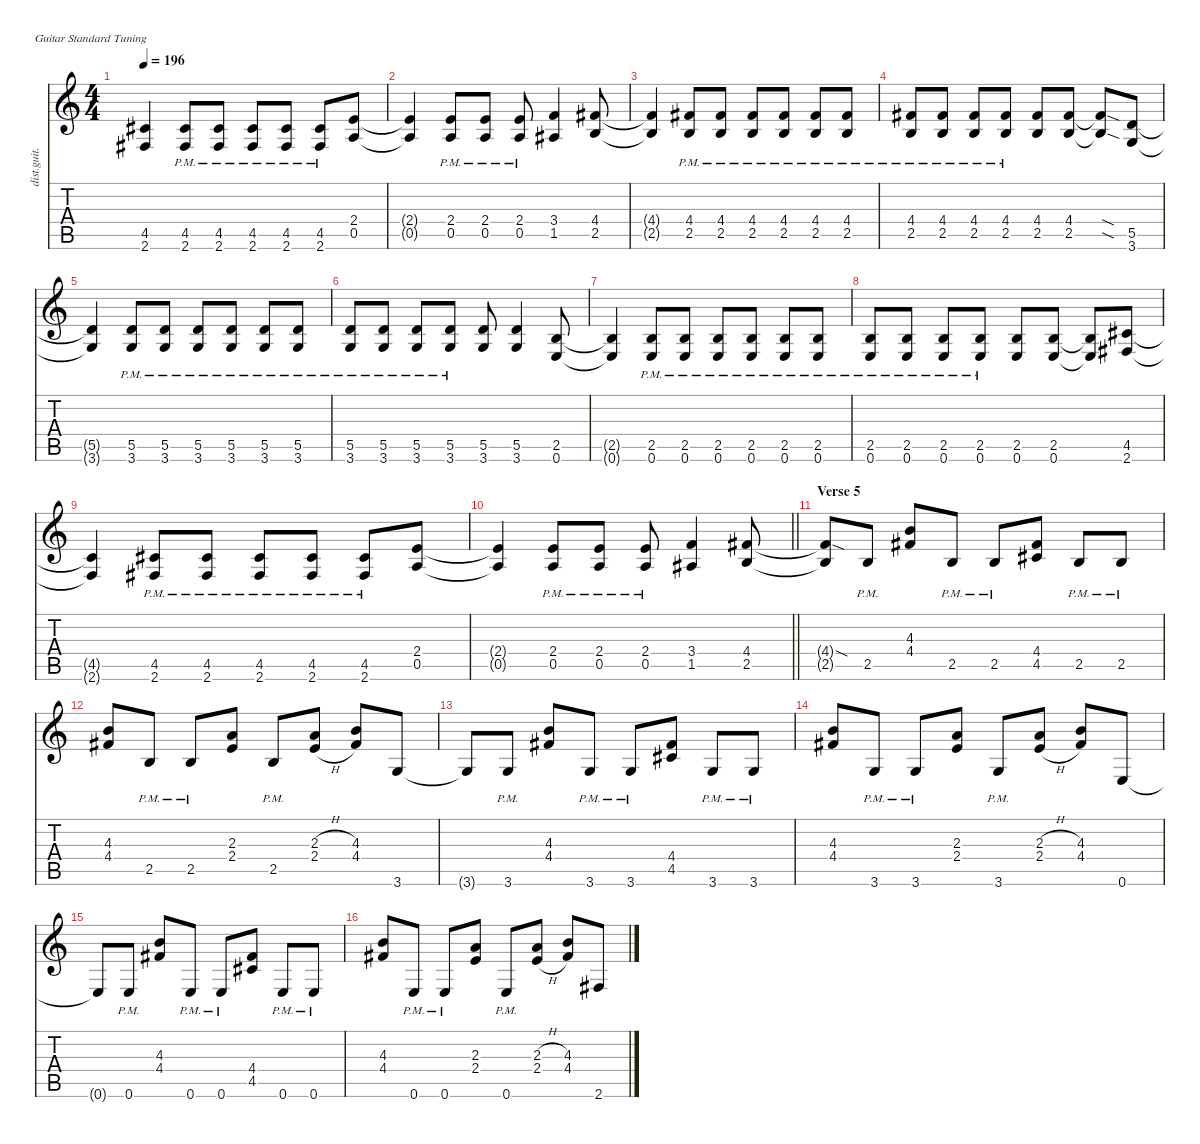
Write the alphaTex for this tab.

\defaultSystemsLayout 4
\hideDynamics
\bracketExtendMode nobrackets
\track ("Mustaine" "dist.guit.") {instrument distortionguitar}
\staff {score tabs}
\tuning (E4 B3 G3 D3 A2 E2)
\ts (4 4)
\tempo 196
\clef g2
\ks c
(4.5{t acc #} 2.6{t acc #}).4{dy f beam Up} (4.5{pm acc #} 2.6{pm acc #}).8{beam Up} (4.5{pm acc #} 2.6{pm acc #}).8{beam Up} (4.5{pm acc #} 2.6{pm acc #}).8{beam Up} (4.5{pm acc #} 2.6{pm acc #}).8{beam Up} (4.5{pm acc #} 2.6{pm acc #}).8{beam Up} (2.4 0.5).8{beam Up} |
(2.4{t} 0.5{t}).4{beam Up} (2.4{pm} 0.5{pm}).8{beam Up} (2.4{pm} 0.5{pm}).8{beam Up} (2.4{pm} 0.5{pm}).8{beam Up} (3.4 1.5{acc #}).4{beam Up} (4.4{acc #} 2.5).8{beam Up} |
(4.4{t acc #} 2.5{t}).4{beam Up} (4.4{pm acc #} 2.5{pm}).8{beam Up} (4.4{pm acc #} 2.5{pm}).8{beam Up} (4.4{pm acc #} 2.5{pm}).8{beam Up} (4.4{pm acc #} 2.5{pm}).8{beam Up} (4.4{pm acc #} 2.5{pm}).8{beam Up} (4.4{pm acc #} 2.5{pm}).8{beam Up} |
(4.4{pm acc #} 2.5{pm}).8{beam Up} (4.4{pm acc #} 2.5{pm}).8{beam Up} (4.4{pm acc #} 2.5{pm}).8{beam Up} (4.4{pm acc #} 2.5{pm}).8{beam Up} (4.4{acc #} 2.5).8{beam Up} (4.4{acc #} 2.5).8{beam Up} (4.4{sod t acc #} 2.5{sod t}).8{beam Up} (5.5 3.6).8{beam Up} |
(5.5{t} 3.6{t}).4{beam Up} (5.5{pm} 3.6{pm}).8{beam Up} (5.5{pm} 3.6{pm}).8{beam Up} (5.5{pm} 3.6{pm}).8{beam Up} (5.5{pm} 3.6{pm}).8{beam Up} (5.5{pm} 3.6{pm}).8{beam Up} (5.5{pm} 3.6{pm}).8{beam Up} |
(5.5{pm} 3.6{pm}).8{beam Up} (5.5{pm} 3.6{pm}).8{beam Up} (5.5{pm} 3.6{pm}).8{beam Up} (5.5{pm} 3.6{pm}).8{beam Up} (5.5 3.6).8{beam Up} (5.5 3.6).4{beam Up} (2.5 0.6).8{beam Up} |
(2.5{t} 0.6{t}).4{beam Up} (2.5{pm} 0.6{pm}).8{beam Up} (2.5{pm} 0.6{pm}).8{beam Up} (2.5{pm} 0.6{pm}).8{beam Up} (2.5{pm} 0.6{pm}).8{beam Up} (2.5{pm} 0.6{pm}).8{beam Up} (2.5{pm} 0.6{pm}).8{beam Up} |
(2.5{pm} 0.6{pm}).8{beam Up} (2.5{pm} 0.6{pm}).8{beam Up} (2.5{pm} 0.6{pm}).8{beam Up} (2.5{pm} 0.6{pm}).8{beam Up} (2.5 0.6).8{beam Up} (2.5 0.6).8{beam Up} (2.5{t} 0.6{t}).8{beam Up} (4.5{acc #} 2.6{acc #}).8{beam Up} |
(4.5{t acc #} 2.6{t acc #}).4{beam Up} (4.5{pm acc #} 2.6{pm acc #}).8{beam Up} (4.5{pm acc #} 2.6{pm acc #}).8{beam Up} (4.5{pm acc #} 2.6{pm acc #}).8{beam Up} (4.5{pm acc #} 2.6{pm acc #}).8{beam Up} (4.5{pm acc #} 2.6{pm acc #}).8{beam Up} (2.4 0.5).8{beam Up} |
\barLineRight lightlight
(2.4{t} 0.5{t}).4{beam Up} (2.4{pm} 0.5{pm}).8{beam Up} (2.4{pm} 0.5{pm}).8{beam Up} (2.4{pm} 0.5{pm}).8{beam Up} (3.4 1.5{acc #}).4{beam Up} (4.4{acc #} 2.5).8{beam Up} |
\section ("" "Verse 5")
(4.4{sod t acc #} 2.5{t}).8{beam Up} 2.5{pm}.8{beam Up} (4.3 4.4{acc #}).8{beam Up} 2.5{pm}.8{beam Up} 2.5{pm}.8{beam Up} (4.4{acc #} 4.5{acc #}).8{beam Up} 2.5{pm}.8{beam Up} 2.5{pm}.8{beam Up} |
(4.3 4.4{acc #}).8{beam Up} 2.5{pm}.8{beam Up} 2.5{pm}.8{beam Up} (2.3 2.4).8{beam Up} 2.5{pm}.8{beam Up} (2.3{h} 2.4{h}).8{beam Up} (4.3 4.4{acc #}).8{beam Up} 3.6.8{beam Up} |
3.6{t}.8{beam Up} 3.6{pm}.8{beam Up} (4.3 4.4{acc #}).8{beam Up} 3.6{pm}.8{beam Up} 3.6{pm}.8{beam Up} (4.4{acc #} 4.5{acc #}).8{beam Up} 3.6{pm}.8{beam Up} 3.6{pm}.8{beam Up} |
(4.3 4.4{acc #}).8{beam Up} 3.6{pm}.8{beam Up} 3.6{pm}.8{beam Up} (2.3 2.4).8{beam Up} 3.6{pm}.8{beam Up} (2.3{h} 2.4{h}).8{beam Up} (4.3 4.4{acc #}).8{beam Up} 0.6.8{beam Up} |
0.6{t}.8{beam Up} 0.6{pm}.8{beam Up} (4.3 4.4{acc #}).8{beam Up} 0.6{pm}.8{beam Up} 0.6{pm}.8{beam Up} (4.4{acc #} 4.5{acc #}).8{beam Up} 0.6{pm}.8{beam Up} 0.6{pm}.8{beam Up} |
(4.3 4.4{acc #}).8{beam Up} 0.6{pm}.8{beam Up} 0.6{pm}.8{beam Up} (2.3 2.4).8{beam Up} 0.6{pm}.8{beam Up} (2.3{h} 2.4{h}).8{beam Up} (4.3 4.4{acc #}).8{beam Up} 2.6{acc #}.8{beam Up}
